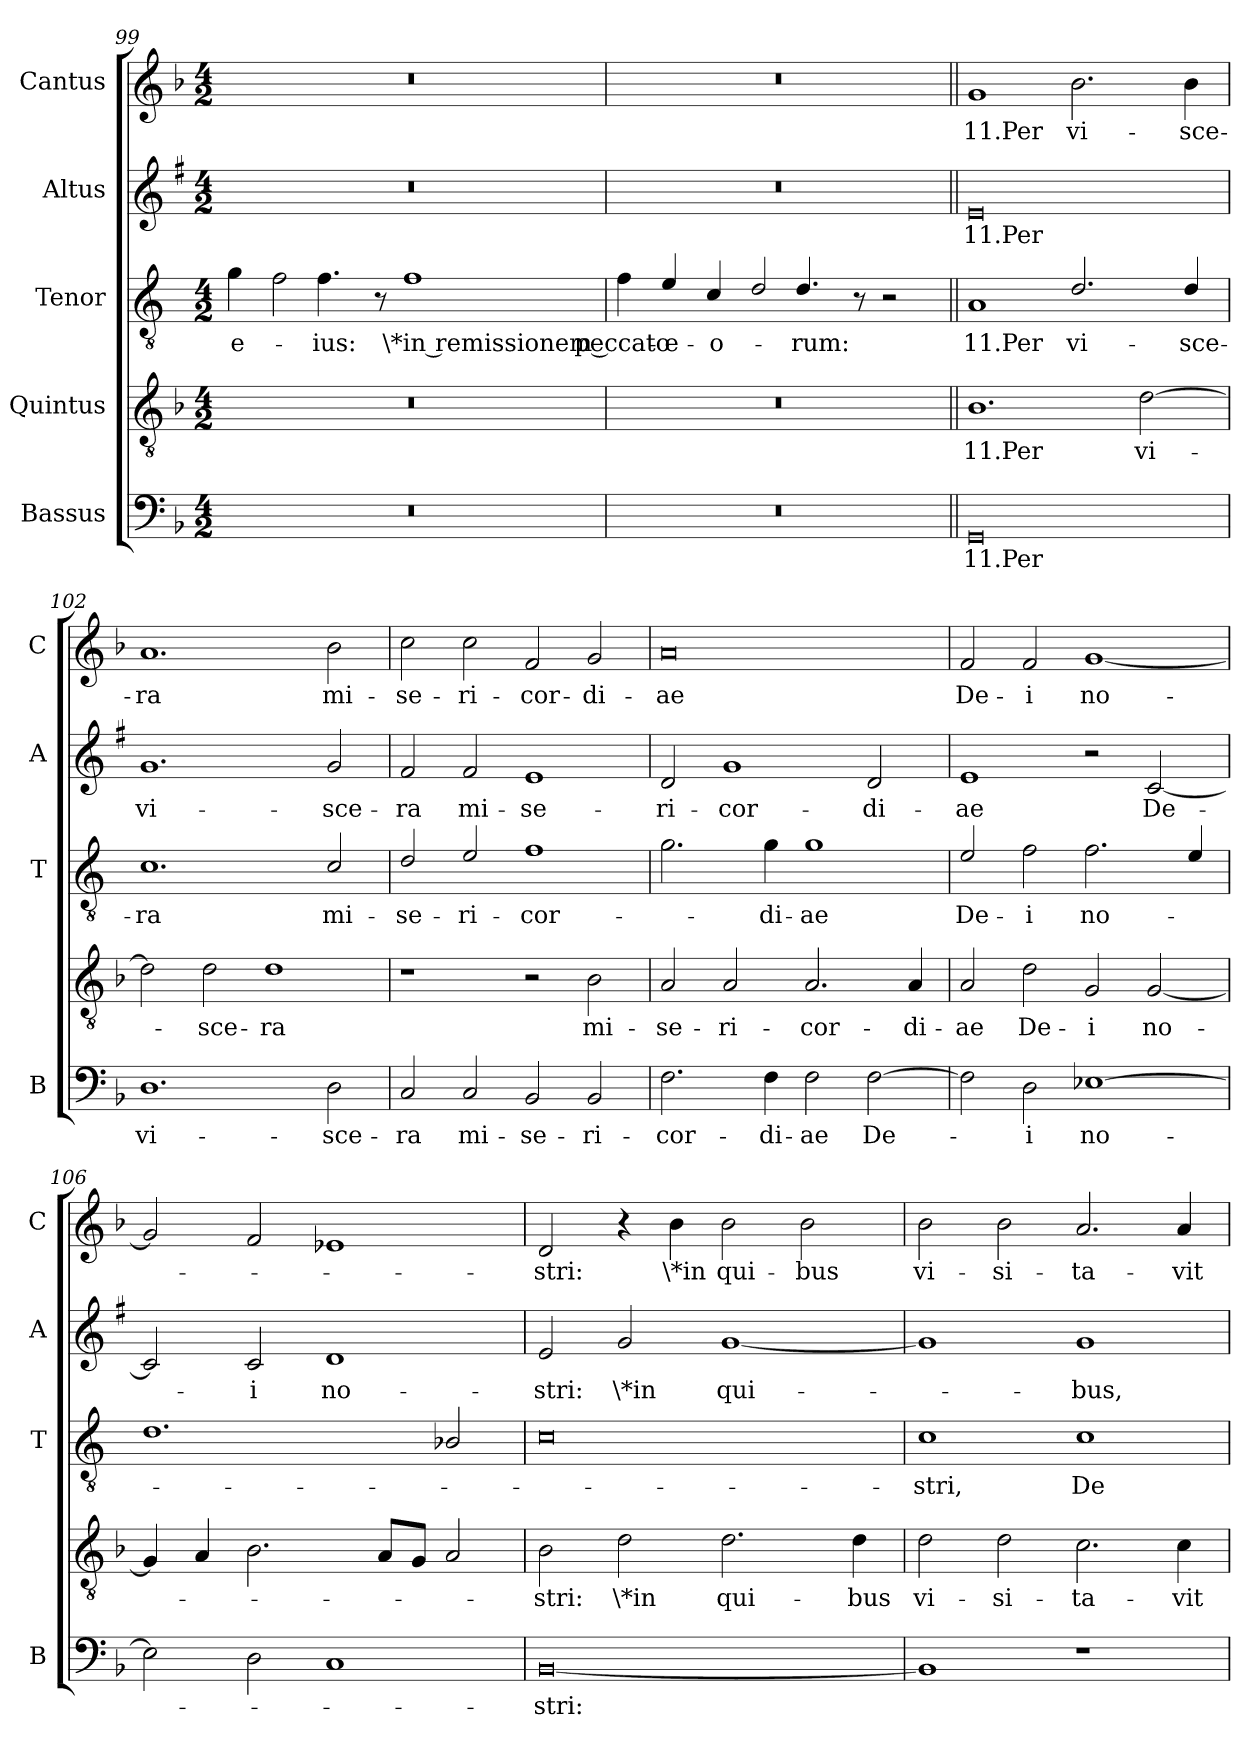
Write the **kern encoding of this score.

**kern	**text	**kern	**text	**kern	**text	**kern	**text	**kern	**text
*part5	*part5	*part4	*part4	*part3	*part3	*part2	*part2	*part1	*part1
*staff5	*staff5	*staff4	*staff4	*staff3	*staff3	*staff2	*staff2	*staff1	*staff1
*I"Bassus	*	*I"Quintus	*	*I"Tenor	*	*I"Altus	*	*I"Cantus	*
*I'B	*	*	*	*I'T	*	*I'A	*	*I'C	*
*clefF4	*	*clefGv2	*	*clefGv2	*	*clefG2	*	*clefG2	*
*	*	*	*	*ITrd4c7	*	*ITrd1c2	*	*	*
*k[b-]	*	*k[b-]	*	*k[b-]	*	*k[b-]	*	*k[b-]	*
*F:	*	*F:	*	*F:	*	*F:	*	*F:	*
*M4/2	*	*M4/2	*	*M4/2	*	*M4/2	*	*M4/2	*
=99	=99	=99	=99	=99	=99	=99	=99	=99	=99
!	!	!	!	!	!LO:LY:b	!	!	!	!
0r	.	0r	.	4c\	e-	0r	.	0r	.
!	!	!	!	!LO:N:head=open	!	!	!	!	!
.	.	.	.	4B-\	.	.	.	.	.
!	!	!	!	!	!LO:LY:b	!	!	!	!
.	.	.	.	4.B-\	-ius:	.	.	.	.
.	.	.	.	8r	.	.	.	.	.
!	!	!	!	!	!LO:LY:b	!	!	!	!
.	.	.	.	1B-	\*in remissionem peccato-	.	.	.	.
=100	=100	=100	=100	=100	=100	=100	=100	=100	=100
0r	.	0r	.	4B-\	.	0r	.	0r	.
!	!	!	!	!	!LO:LY:b	!	!	!	!
.	.	.	.	4A/	-e-	.	.	.	.
!	!	!	!	!	!LO:LY:b	!	!	!	!
.	.	.	.	4F/	-o-	.	.	.	.
!	!	!	!	!LO:N:head=open	!	!	!	!	!
.	.	.	.	4G/	.	.	.	.	.
!	!	!	!	!	!LO:LY:b	!	!	!	!
.	.	.	.	4.G/	-rum:	.	.	.	.
.	.	.	.	8r	.	.	.	.	.
.	.	.	.	2r	.	.	.	.	.
!!LO:PB:g=z
=101||	=101||	=101||	=101||	=101||	=101||	=101||	=101||	=101||	=101||
!	!LO:LY:b	!	!LO:LY:b	!	!LO:LY:b	!	!LO:LY:b	!	!LO:LY:b
0GG	11.Per	1.B-	11.Per	1D	11.Per	0d	11.Per	1g	11.Per
!	!	!	!	!	!LO:LY:b	!	!	!	!LO:LY:b
.	.	.	.	2.G/	vi-	.	.	2.b-\	vi-
!	!	!	!LO:LY:b	!	!	!	!	!	!
.	.	[2d\	vi-	.	.	.	.	.	.
!	!	!	!	!	!LO:LY:b	!	!	!	!LO:LY:b
.	.	.	.	4G/	-sce-	.	.	4b-\	-sce-
=102	=102	=102	=102	=102	=102	=102	=102	=102	=102
!	!LO:LY:b	!	!	!	!LO:LY:b	!	!LO:LY:b	!	!LO:LY:b
1.D	vi-	2d\]	.	1.F	-ra	1.f	vi-	1.a	-ra
!	!	!	!LO:LY:b	!	!	!	!	!	!
.	.	2d\	-sce-	.	.	.	.	.	.
!	!	!	!LO:LY:b	!	!	!	!	!	!
.	.	1d	-ra	.	.	.	.	.	.
!	!LO:LY:b	!	!	!	!LO:LY:b	!	!LO:LY:b	!	!LO:LY:b
2D\	-sce-	.	.	2F/	mi-	2f/	-sce-	2b-\	mi-
=103	=103	=103	=103	=103	=103	=103	=103	=103	=103
!	!LO:LY:b	!	!	!	!LO:LY:b	!	!LO:LY:b	!	!LO:LY:b
2C/	-ra	1r	.	2G/	-se-	2e/	-ra	2cc\	-se-
!	!LO:LY:b	!	!	!	!LO:LY:b	!	!LO:LY:b	!	!LO:LY:b
2C/	mi-	.	.	2A/	-ri-	2e/	mi-	2cc\	-ri-
!	!LO:LY:b	!	!	!	!LO:LY:b	!	!LO:LY:b	!	!LO:LY:b
2BB-/	-se-	2r	.	1B-	-cor-	1d	-se-	2f/	-cor-
!	!LO:LY:b	!	!LO:LY:b	!	!	!	!	!	!LO:LY:b
2BB-/	-ri-	2B-\	mi-	.	.	.	.	2g/	-di-
=104	=104	=104	=104	=104	=104	=104	=104	=104	=104
!	!LO:LY:b	!	!LO:LY:b	!	!	!	!LO:LY:b	!	!LO:LY:b
2.F\	-cor-	2A/	-se-	2.c\	.	2c/	-ri-	0a	-ae
!	!	!	!LO:LY:b	!	!	!	!LO:LY:b	!	!
.	.	2A/	-ri-	.	.	1f	-cor-	.	.
!	!LO:LY:b	!	!	!	!LO:LY:b	!	!	!	!
4F\	-di-	.	.	4c\	-di-	.	.	.	.
!	!LO:LY:b	!	!LO:LY:b	!	!LO:LY:b	!	!	!	!
2F\	-ae	2.A/	-cor-	1c	-ae	.	.	.	.
!	!LO:LY:b	!	!	!	!	!	!LO:LY:b	!	!
[2F\	De-	.	.	.	.	2c/	-di-	.	.
!	!	!	!LO:LY:b	!	!	!	!	!	!
.	.	4A/	-di-	.	.	.	.	.	.
=105	=105	=105	=105	=105	=105	=105	=105	=105	=105
!	!	!	!LO:LY:b	!	!LO:LY:b	!	!LO:LY:b	!	!LO:LY:b
2F\]	.	2A/	-ae	2A/	De-	1d	-ae	2f/	De-
!	!LO:LY:b	!	!LO:LY:b	!	!LO:LY:b	!	!	!	!LO:LY:b
2D\	-i	2d\	De-	2B-\	-i	.	.	2f/	-i
!	!LO:LY:b	!	!LO:LY:b	!	!LO:LY:b	!	!	!	!LO:LY:b
[1E-X	no-	2G/	-i	2.B-\	no-	2r	.	[1g	no-
!	!	!	!LO:LY:b	!	!	!	!LO:LY:b	!	!
.	.	[2G/	no-	.	.	[2B-/	De-	.	.
.	.	.	.	4A/	.	.	.	.	.
!!LO:LB:g=z
=106	=106	=106	=106	=106	=106	=106	=106	=106	=106
2E-\]	.	4G/]	.	1.G	.	2B-/]	.	2g/]	.
.	.	4A/	.	.	.	.	.	.	.
!	!	!	!	!	!	!	!LO:LY:b	!	!
2D\	.	2.B-\	.	.	.	2B-/	-i	2f/	.
!	!	!	!	!	!	!	!LO:LY:b	!	!
1C	.	.	.	.	.	1c	no-	1e-X	.
.	.	8A/L	.	.	.	.	.	.	.
.	.	8G/J	.	.	.	.	.	.	.
.	.	2A/	.	2E-X/	.	.	.	.	.
=107	=107	=107	=107	=107	=107	=107	=107	=107	=107
!	!LO:LY:b	!	!LO:LY:b	!	!	!	!LO:LY:b	!	!LO:LY:b
[0BB-	-stri:	2B-\	-stri:	0F	.	2d/	-stri:	2d/	-stri:
!	!	!	!LO:LY:b	!	!	!	!LO:LY:b	!	!
.	.	2d\	\*in	.	.	2f/	\*in	4r	.
!	!	!	!	!	!	!	!	!	!LO:LY:b
.	.	.	.	.	.	.	.	4b-\	\*in
!	!	!	!LO:LY:b	!	!	!	!LO:LY:b	!	!LO:LY:b
.	.	2.d\	qui-	.	.	[1f	qui-	2b-\	qui-
!	!	!	!	!	!	!	!	!	!LO:LY:b
.	.	.	.	.	.	.	.	2b-\	-bus
!	!	!	!LO:LY:b	!	!	!	!	!	!
.	.	4d\	-bus	.	.	.	.	.	.
=108	=108	=108	=108	=108	=108	=108	=108	=108	=108
!	!	!	!LO:LY:b	!	!LO:LY:b	!	!	!	!LO:LY:b
1BB-]	.	2d\	vi-	1F	-stri,	1f]	.	2b-\	vi-
!	!	!	!LO:LY:b	!	!	!	!	!	!LO:LY:b
.	.	2d\	-si-	.	.	.	.	2b-\	-si-
!	!	!	!LO:LY:b	!	!LO:LY:b	!	!LO:LY:b	!	!LO:LY:b
1r	.	2.c\	-ta-	1F	De-	1f	-bus,	2.a/	-ta-
!	!	!	!LO:LY:b	!	!	!	!	!	!LO:LY:b
.	.	4c\	-vit	.	.	.	.	4a/	-vit
=	=	=	=	=	=	=	=	=	=
*-	*-	*-	*-	*-	*-	*-	*-	*-	*-
